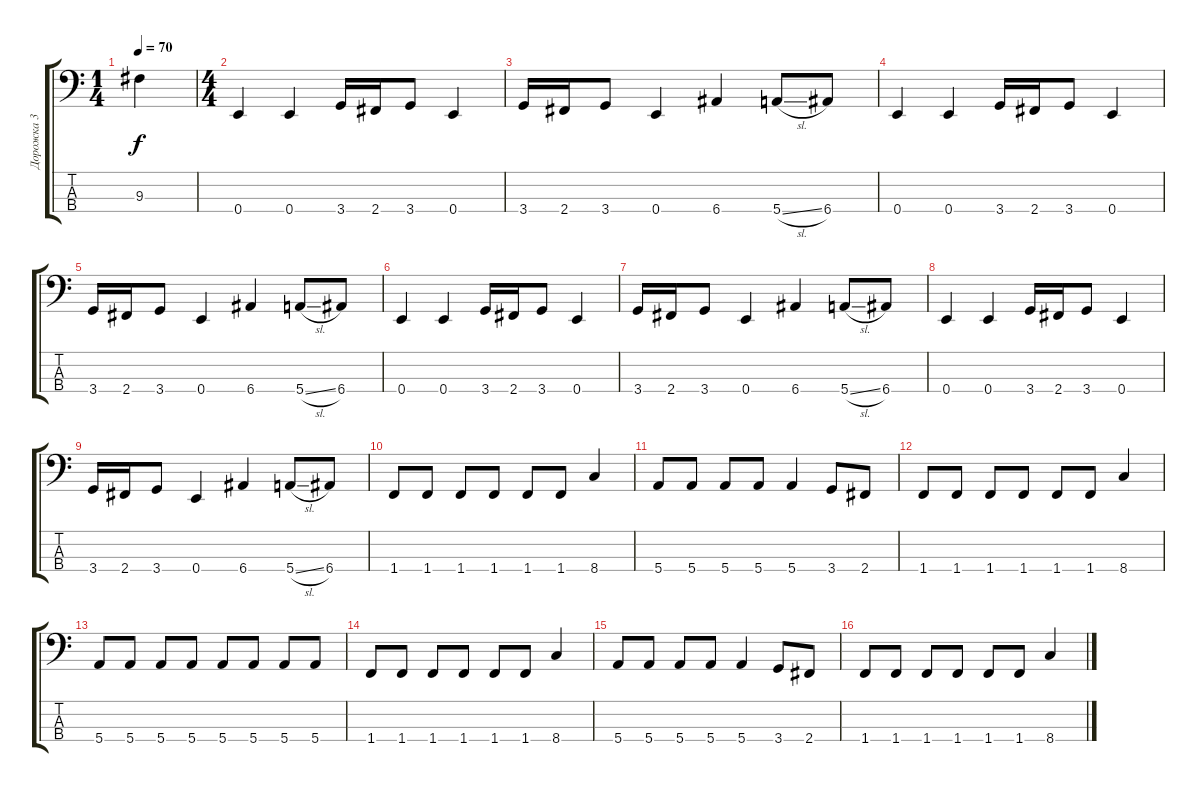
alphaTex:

\track ("Дорожка 3" "Дорожка 3") {instrument electricbassfinger}
\staff {score tabs}
\tuning (G2 D2 A1 E1) {hide}
\ts (1 4)
\tempo 70
\clef f4
\ks c
9.3{t}.4{dy f} |
\ts (4 4)
0.4.4 0.4.4 3.4.16 2.4.16 3.4.8 0.4.4 |
3.4.16 2.4.16 3.4.8 0.4.4 6.4.4 5.4{sl}.8 6.4.8 |
0.4.4 0.4.4 3.4.16 2.4.16 3.4.8 0.4.4 |
3.4.16 2.4.16 3.4.8 0.4.4 6.4.4 5.4{sl}.8 6.4.8 |
0.4.4 0.4.4 3.4.16 2.4.16 3.4.8 0.4.4 |
3.4.16 2.4.16 3.4.8 0.4.4 6.4.4 5.4{sl}.8 6.4.8 |
0.4.4 0.4.4 3.4.16 2.4.16 3.4.8 0.4.4 |
3.4.16 2.4.16 3.4.8 0.4.4 6.4.4 5.4{sl}.8 6.4.8 |
1.4.8 1.4.8 1.4.8 1.4.8 1.4.8 1.4.8 8.4.4 |
5.4.8 5.4.8 5.4.8 5.4.8 5.4.4 3.4.8 2.4.8 |
1.4.8 1.4.8 1.4.8 1.4.8 1.4.8 1.4.8 8.4.4 |
5.4.8 5.4.8 5.4.8 5.4.8 5.4.8 5.4.8 5.4.8 5.4.8 |
1.4.8 1.4.8 1.4.8 1.4.8 1.4.8 1.4.8 8.4.4 |
5.4.8 5.4.8 5.4.8 5.4.8 5.4.4 3.4.8 2.4.8 |
1.4.8 1.4.8 1.4.8 1.4.8 1.4.8 1.4.8 8.4.4
